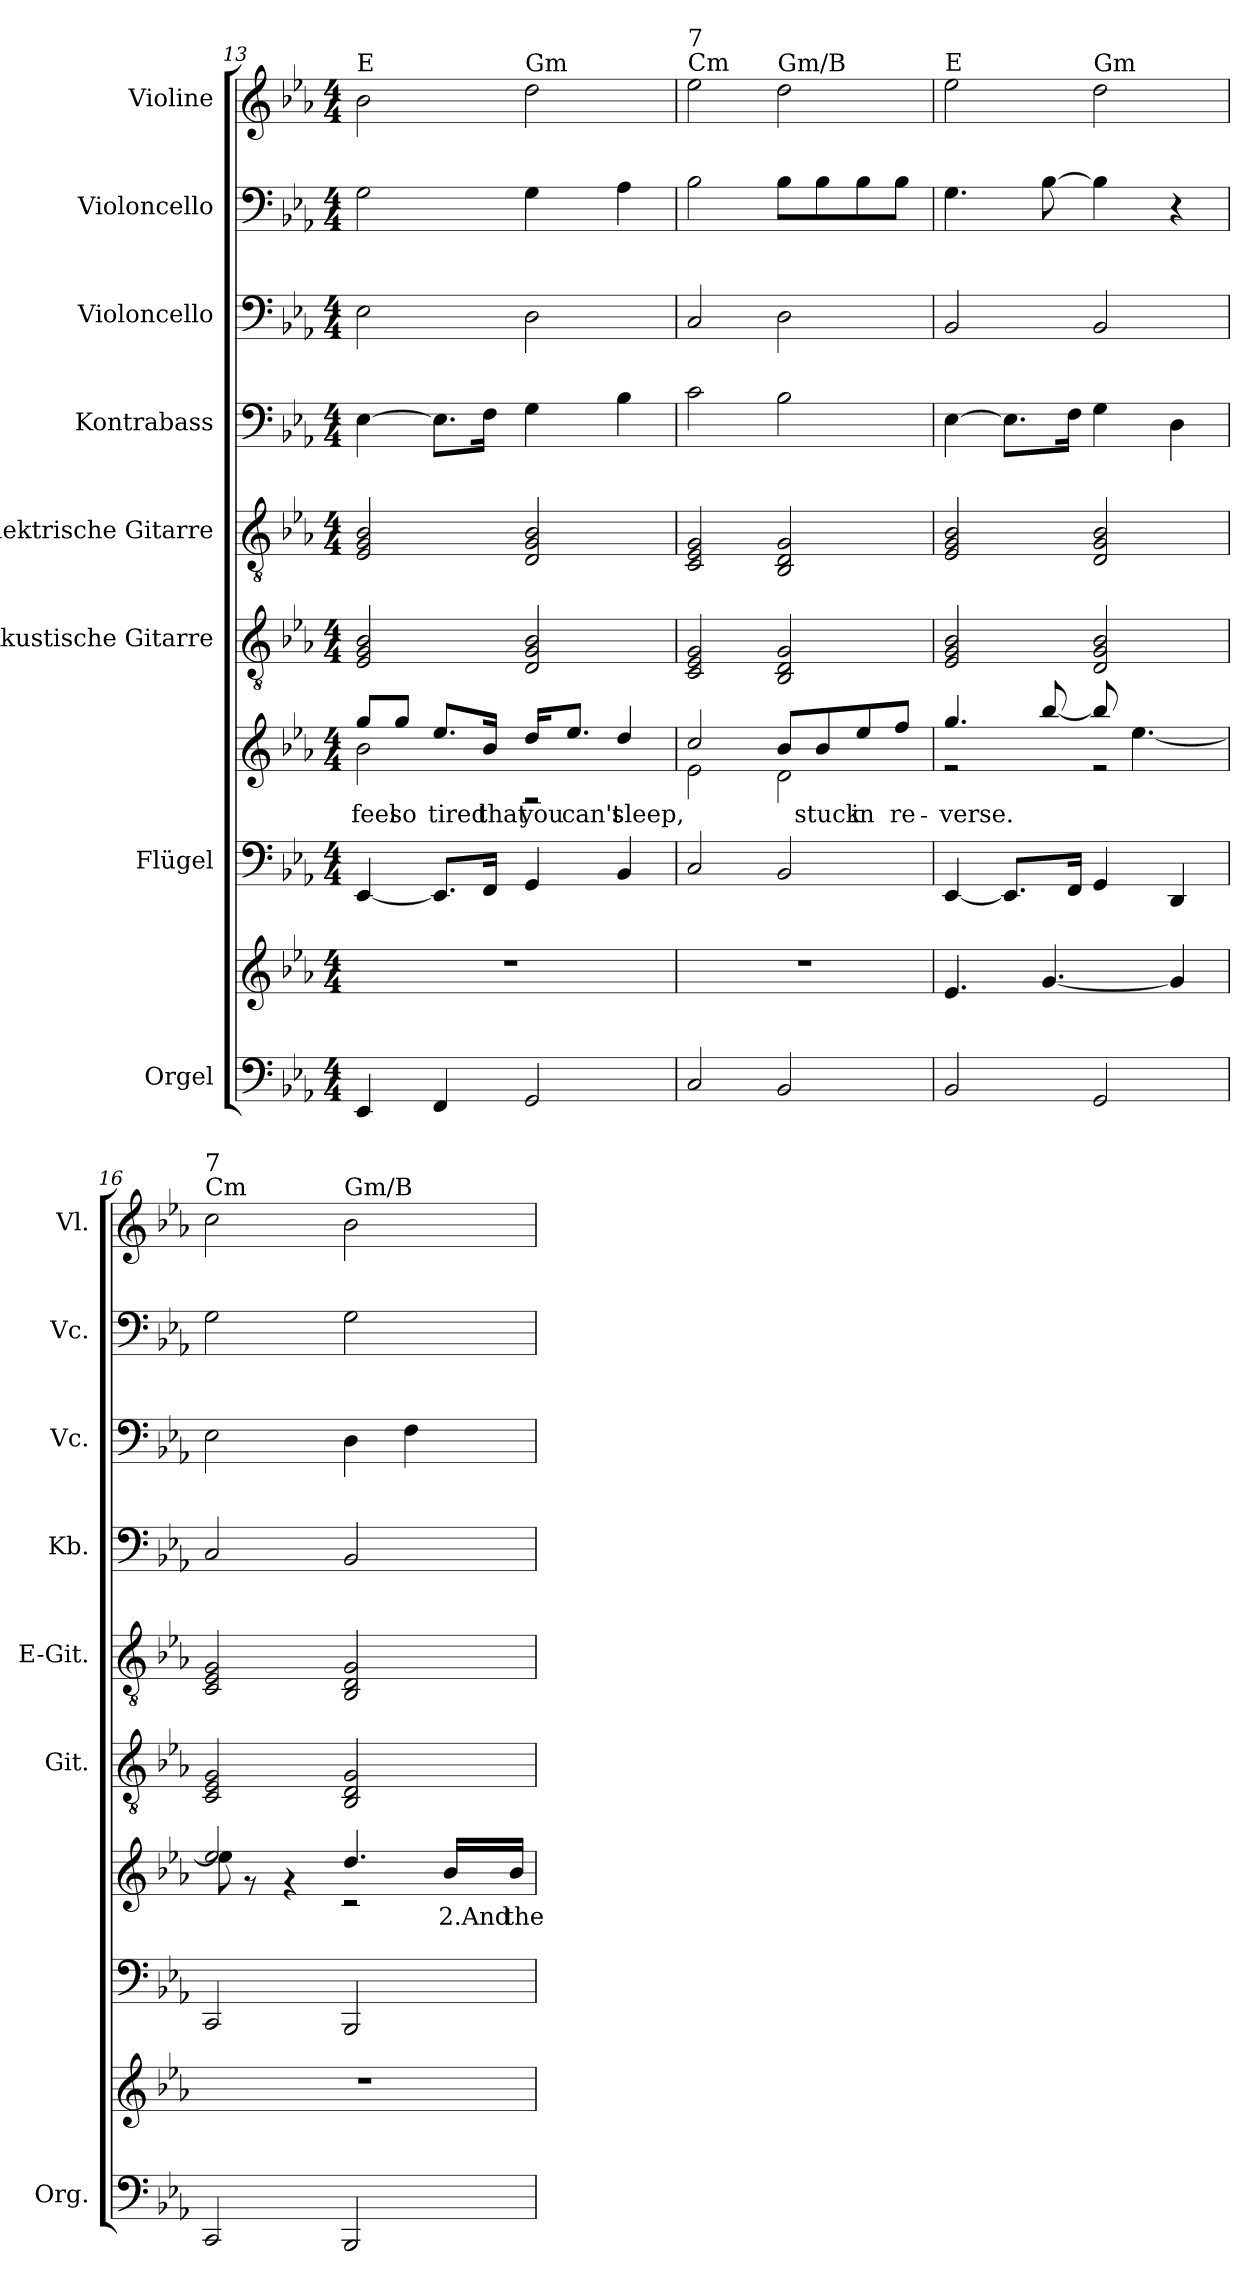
**kern	**kern	**kern	**kern	**text	**kern	**kern	**kern	**kern	**kern	**kern
*part8	*part8	*part7	*part7	*part7	*part6	*part5	*part4	*part3	*part2	*part1
*staff10	*staff9	*staff8	*staff7	*staff7	*staff6	*staff5	*staff4	*staff3	*staff2	*staff1
*I"Orgel	*	*I"Flügel	*	*	*I"Akustische Gitarre	*I"Elektrische Gitarre	*I"Kontrabass	*I"Violoncello	*I"Violoncello	*I"Violine
*I'Org.	*	*	*	*	*I'Git.	*I'E-Git.	*I'Kb.	*I'Vc.	*I'Vc.	*I'Vl.
!!LO:PB:g=z
*clefF4	*clefG2	*clefF4	*clefG2	*	*clefGv2	*clefGv2	*clefF4	*clefF4	*clefF4	*clefG2
*	*	*	*	*	*	*	*ITrd7c12	*	*	*
*k[b-e-a-]	*k[b-e-a-]	*k[b-e-a-]	*k[b-e-a-]	*	*k[b-e-a-]	*k[b-e-a-]	*k[b-e-a-]	*k[b-e-a-]	*k[b-e-a-]	*k[b-e-a-]
*M4/4	*M4/4	*M4/4	*M4/4	*	*M4/4	*M4/4	*M4/4	*M4/4	*M4/4	*M4/4
=13	=13	=13	=13	=13	=13	=13	=13	=13	=13	=13
*	*	*	*^	*	*	*	*	*	*	*
!	!	!	!	!	!	!	!	!	!	!	!LO:TX:a:t=E
4EE-/	1r	[4EE-/	2b-\	8gg/L	feel	2E-/ 2G/ 2B-/	2E-/ 2G/ 2B-/	[4EE-\	2E-\	2G\	2b-\
.	.	.	.	8gg/J	so	.	.	.	.	.	.
4FF/	.	8.EE-/L]	.	8.ee-/L	tired	.	.	8.EE-\L]	.	.	.
.	.	16FF/Jk	.	16b-/Jk	that	.	.	16FF\Jk	.	.	.
!	!	!	!	!	!	!	!	!	!	!	!LO:TX:a:t=Gm
2GG/	.	4GG/	2rF	16dd/KL	you	2D/ 2G/ 2B-/	2D/ 2G/ 2B-/	4GG\	2D\	4G\	2dd\
.	.	.	.	8.ee-/J	can't	.	.	.	.	.	.
.	.	4BB-/	.	4dd/	sleep,	.	.	4BB-\	.	4A-\	.
=14	=14	=14	=14	=14	=14	=14	=14	=14	=14	=14	=14
!	!	!	!	!	!	!	!	!	!	!	!LO:TX:a:t=Cm
!	!	!	!	!	!	!	!	!	!	!	!LO:TX:a:t=7
2C/	1r	2C/	2e-\	2cc/	.	2C/ 2E-/ 2G/	2C/ 2E-/ 2G/	2C\	2C/	2B-\	2ee-\
!	!	!	!	!	!	!	!	!	!	!	!LO:TX:a:t=Gm/B
2BB-/	.	2BB-/	2d\	8b-/L	.	2BB-/ 2D/ 2G/	2BB-/ 2D/ 2G/	2BB-\	2D\	8B-\L	2dd\
.	.	.	.	8b-/	stuck	.	.	.	.	8B-\	.
.	.	.	.	8ee-/	in	.	.	.	.	8B-\	.
.	.	.	.	8ff/J	re-	.	.	.	.	8B-\J	.
=15	=15	=15	=15	=15	=15	=15	=15	=15	=15	=15	=15
!	!	!	!	!	!	!	!	!	!	!	!LO:TX:a:t=E
2BB-/	4.e-/	[4EE-/	2re	4.gg/	-verse.	2E-/ 2G/ 2B-/	2E-/ 2G/ 2B-/	[4EE-\	2BB-/	4.G\	2ee-\
.	.	8.EE-/L]	.	.	.	.	.	8.EE-\L]	.	.	.
.	[4.g/	.	.	[8bb-/	.	.	.	.	.	[8B-\	.
.	.	16FF/Jk	.	.	.	.	.	16FF\Jk	.	.	.
!	!	!	!	!	!	!	!	!	!	!	!LO:TX:a:t=Gm
2GG/	.	4GG/	2re	8bb-/]	.	2D/ 2G/ 2B-/	2D/ 2G/ 2B-/	4GG\	2BB-/	4B-\]	2dd\
.	.	.	.	[4.ee-\	.	.	.	.	.	.	.
.	4g/]	4DD/	.	.	.	.	.	4DD\	.	4r	.
!!LO:PB:g=z
=16	=16	=16	=16	=16	=16	=16	=16	=16	=16	=16	=16
!	!	!	!	!	!	!	!	!	!	!	!LO:TX:a:t=Cm
!	!	!	!	!	!	!	!	!	!	!	!LO:TX:a:t=7
2CC/	1r	2CC/	2ee-/	8ee-\]	.	2C/ 2E-/ 2G/	2C/ 2E-/ 2G/	2CC/	2E-\	2G\	2cc\
.	.	.	.	8r	.	.	.	.	.	.	.
.	.	.	.	4r	.	.	.	.	.	.	.
!	!	!	!	!	!	!	!	!	!	!	!LO:TX:a:t=Gm/B
2BBB-/	.	2BBB-/	2rc	4.dd/	.	2BB-/ 2D/ 2G/	2BB-/ 2D/ 2G/	2BBB-/	4D\	2G\	2b-\
.	.	.	.	.	.	.	.	.	4F\	.	.
.	.	.	.	16b-/LL	2.And	.	.	.	.	.	.
.	.	.	.	16b-/JJ	the	.	.	.	.	.	.
*	*	*	*v	*v	*	*	*	*	*	*	*
=	=	=	=	=	=	=	=	=	=	=
*-	*-	*-	*-	*-	*-	*-	*-	*-	*-	*-
